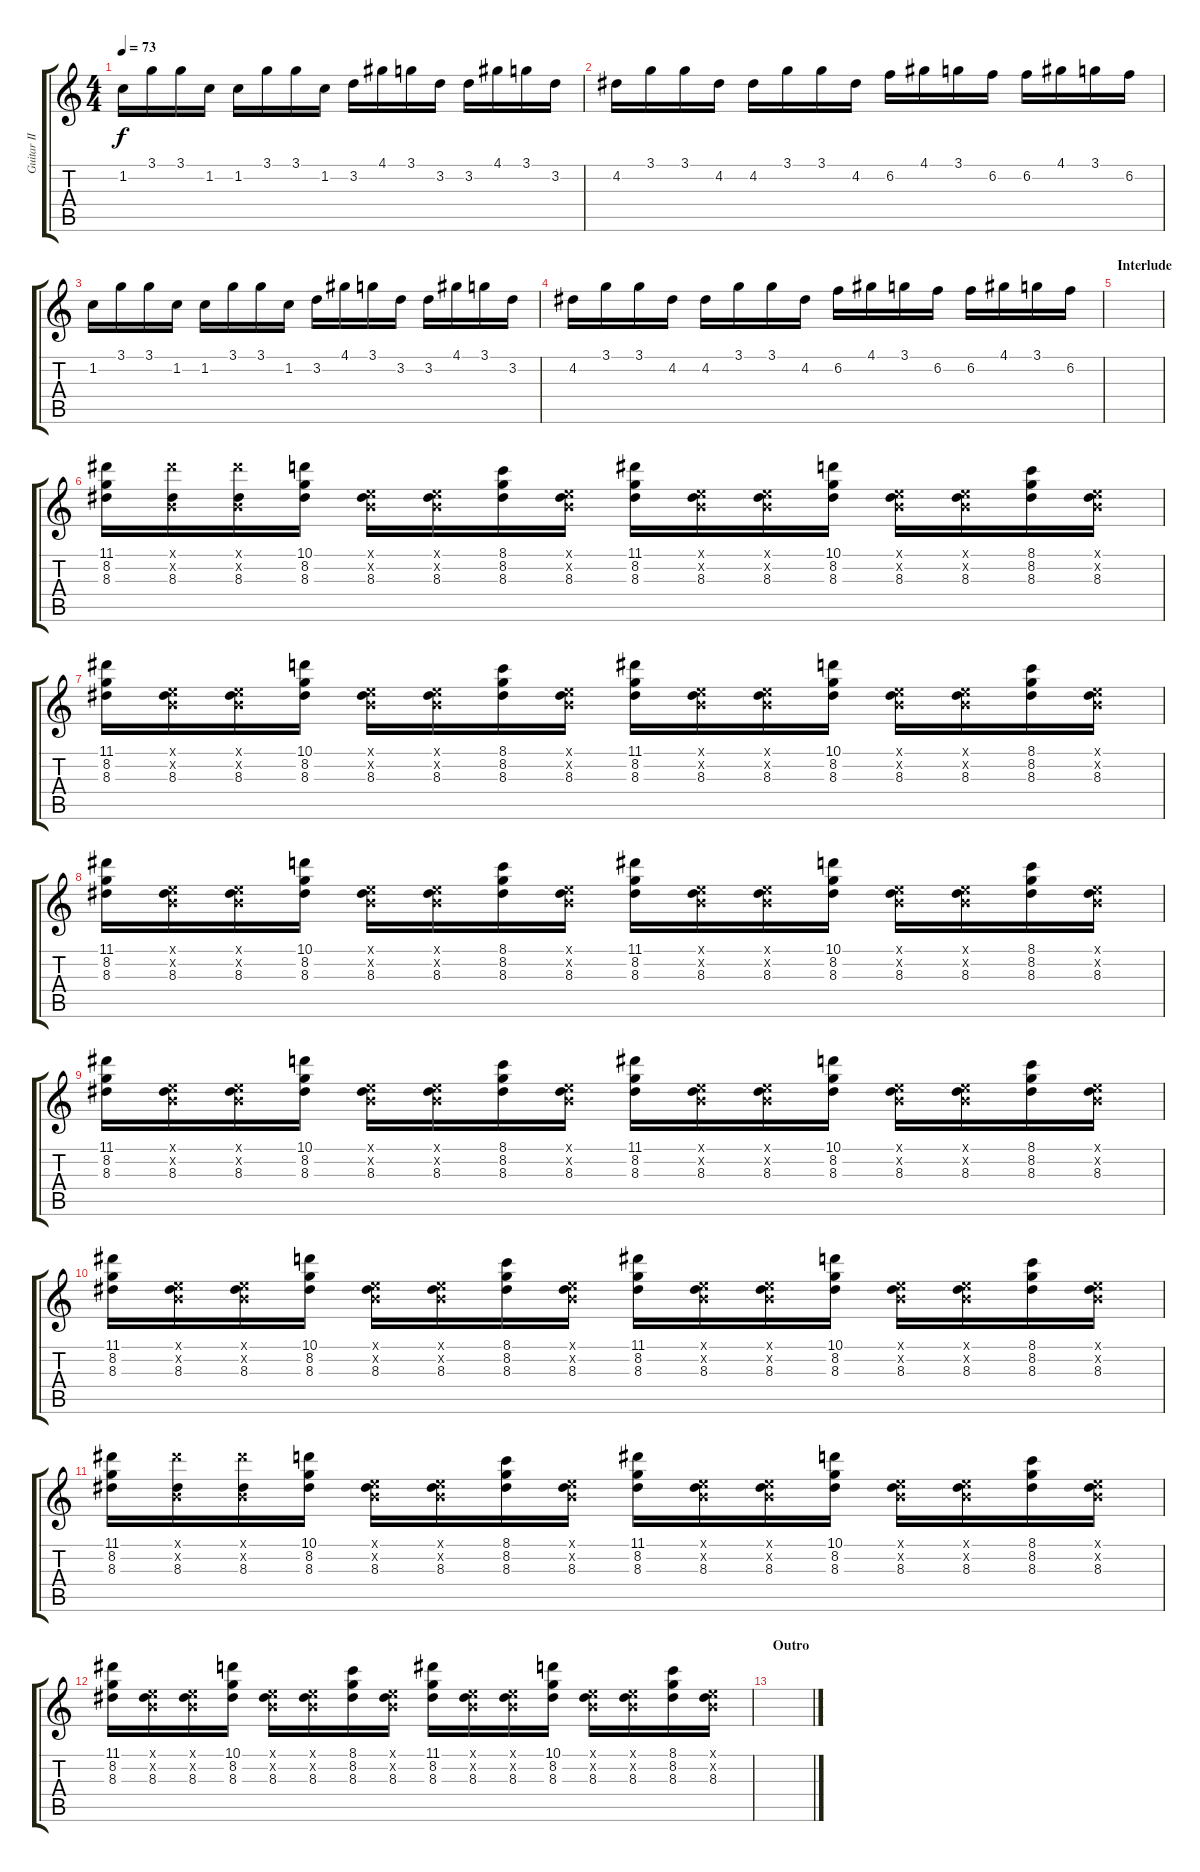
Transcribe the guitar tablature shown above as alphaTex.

\track ("Guitar II" "Guitar II") {instrument overdrivenguitar}
\staff {score tabs}
\tuning (E4 B3 G3 D3 A2 E2) {hide}
\ts (4 4)
\tempo 73
\clef g2
\ks c
1.2.16{dy f} 3.1.16 3.1.16 1.2.16 1.2.16 3.1.16 3.1.16 1.2.16 3.2.16 4.1.16 3.1.16 3.2.16 3.2.16 4.1.16 3.1.16 3.2.16 |
4.2.16 3.1.16 3.1.16 4.2.16 4.2.16 3.1.16 3.1.16 4.2.16 6.2.16 4.1.16 3.1.16 6.2.16 6.2.16 4.1.16 3.1.16 6.2.16 |
1.2.16 3.1.16 3.1.16 1.2.16 1.2.16 3.1.16 3.1.16 1.2.16 3.2.16 4.1.16 3.1.16 3.2.16 3.2.16 4.1.16 3.1.16 3.2.16 |
4.2.16 3.1.16 3.1.16 4.2.16 4.2.16 3.1.16 3.1.16 4.2.16 6.2.16 4.1.16 3.1.16 6.2.16 6.2.16 4.1.16 3.1.16 6.2.16 |
\section ("" "Interlude")
|
(11.1 8.2 8.3).16{volume 15} (11.1{x} 0.2{x} 8.3).16 (11.1{x} 0.2{x} 8.3).16 (10.1 8.2 8.3).16 (0.1{x} 0.2{x} 8.3).16 (0.1{x} 0.2{x} 8.3).16 (8.1 8.2 8.3).16 (0.1{x} 0.2{x} 8.3).16 (11.1 8.2 8.3).16 (0.1{x} 0.2{x} 8.3).16 (0.1{x} 0.2{x} 8.3).16 (10.1 8.2 8.3).16 (0.1{x} 0.2{x} 8.3).16 (0.1{x} 0.2{x} 8.3).16 (8.1 8.2 8.3).16 (0.1{x} 0.2{x} 8.3).16 |
(11.1 8.2 8.3).16 (0.1{x} 0.2{x} 8.3).16 (0.1{x} 0.2{x} 8.3).16 (10.1 8.2 8.3).16 (0.1{x} 0.2{x} 8.3).16 (0.1{x} 0.2{x} 8.3).16 (8.1 8.2 8.3).16 (0.1{x} 0.2{x} 8.3).16 (11.1 8.2 8.3).16 (0.1{x} 0.2{x} 8.3).16 (0.1{x} 0.2{x} 8.3).16 (10.1 8.2 8.3).16 (0.1{x} 0.2{x} 8.3).16 (0.1{x} 0.2{x} 8.3).16 (8.1 8.2 8.3).16 (0.1{x} 0.2{x} 8.3).16 |
(11.1 8.2 8.3).16 (0.1{x} 0.2{x} 8.3).16 (0.1{x} 0.2{x} 8.3).16 (10.1 8.2 8.3).16 (0.1{x} 0.2{x} 8.3).16 (0.1{x} 0.2{x} 8.3).16 (8.1 8.2 8.3).16 (0.1{x} 0.2{x} 8.3).16 (11.1 8.2 8.3).16 (0.1{x} 0.2{x} 8.3).16 (0.1{x} 0.2{x} 8.3).16 (10.1 8.2 8.3).16 (0.1{x} 0.2{x} 8.3).16 (0.1{x} 0.2{x} 8.3).16 (8.1 8.2 8.3).16 (0.1{x} 0.2{x} 8.3).16 |
(11.1 8.2 8.3).16 (0.1{x} 0.2{x} 8.3).16 (0.1{x} 0.2{x} 8.3).16 (10.1 8.2 8.3).16 (0.1{x} 0.2{x} 8.3).16 (0.1{x} 0.2{x} 8.3).16 (8.1 8.2 8.3).16 (0.1{x} 0.2{x} 8.3).16 (11.1 8.2 8.3).16 (0.1{x} 0.2{x} 8.3).16 (0.1{x} 0.2{x} 8.3).16 (10.1 8.2 8.3).16 (0.1{x} 0.2{x} 8.3).16 (0.1{x} 0.2{x} 8.3).16 (8.1 8.2 8.3).16 (0.1{x} 0.2{x} 8.3).16 |
(11.1 8.2 8.3).16 (0.1{x} 0.2{x} 8.3).16 (0.1{x} 0.2{x} 8.3).16 (10.1 8.2 8.3).16 (0.1{x} 0.2{x} 8.3).16 (0.1{x} 0.2{x} 8.3).16 (8.1 8.2 8.3).16 (0.1{x} 0.2{x} 8.3).16 (11.1 8.2 8.3).16 (0.1{x} 0.2{x} 8.3).16 (0.1{x} 0.2{x} 8.3).16 (10.1 8.2 8.3).16 (0.1{x} 0.2{x} 8.3).16 (0.1{x} 0.2{x} 8.3).16 (8.1 8.2 8.3).16 (0.1{x} 0.2{x} 8.3).16{volume 0} |
(11.1 8.2 8.3).16{volume 15} (11.1{x} 0.2{x} 8.3).16 (11.1{x} 0.2{x} 8.3).16 (10.1 8.2 8.3).16 (0.1{x} 0.2{x} 8.3).16 (0.1{x} 0.2{x} 8.3).16 (8.1 8.2 8.3).16 (0.1{x} 0.2{x} 8.3).16 (11.1 8.2 8.3).16 (0.1{x} 0.2{x} 8.3).16 (0.1{x} 0.2{x} 8.3).16 (10.1 8.2 8.3).16 (0.1{x} 0.2{x} 8.3).16 (0.1{x} 0.2{x} 8.3).16 (8.1 8.2 8.3).16 (0.1{x} 0.2{x} 8.3).16 |
(11.1 8.2 8.3).16 (0.1{x} 0.2{x} 8.3).16 (0.1{x} 0.2{x} 8.3).16 (10.1 8.2 8.3).16 (0.1{x} 0.2{x} 8.3).16 (0.1{x} 0.2{x} 8.3).16 (8.1 8.2 8.3).16 (0.1{x} 0.2{x} 8.3).16 (11.1 8.2 8.3).16 (0.1{x} 0.2{x} 8.3).16 (0.1{x} 0.2{x} 8.3).16 (10.1 8.2 8.3).16 (0.1{x} 0.2{x} 8.3).16 (0.1{x} 0.2{x} 8.3).16 (8.1 8.2 8.3).16 (0.1{x} 0.2{x} 8.3).16 |
\section ("" "Outro")
